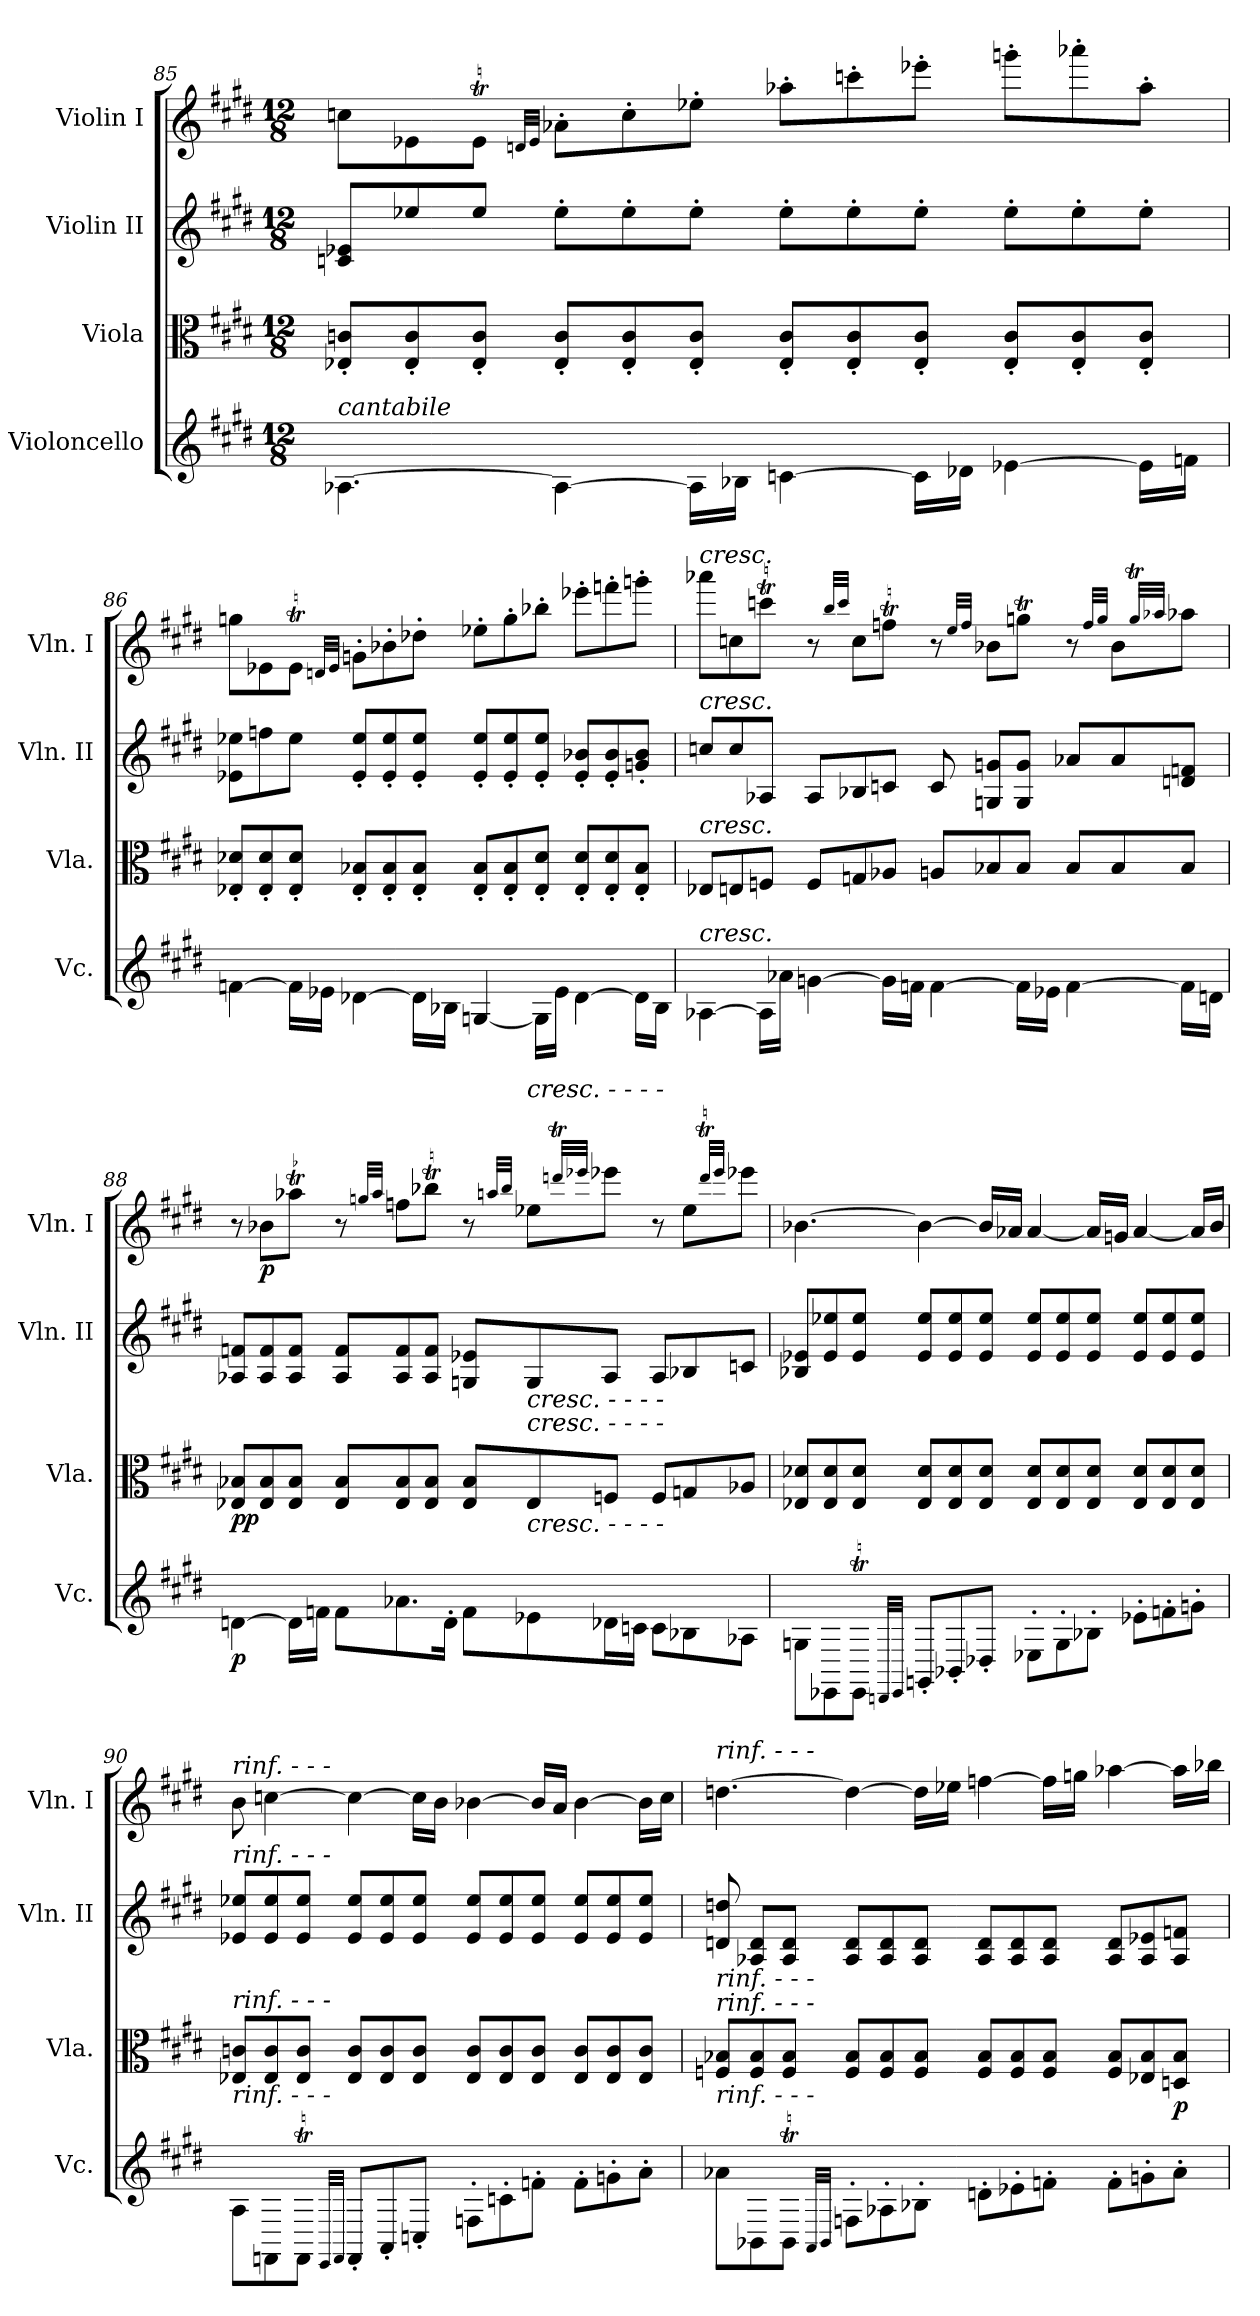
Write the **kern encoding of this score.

**kern	**dynam	**kern	**dynam	**kern	**kern	**dynam
*part4	*part4	*part3	*part3	*part2	*part1	*part1
*staff4	*staff4	*staff3	*staff3	*staff2	*staff1	*staff1
*I"Violoncello	*	*I"Viola	*	*I"Violin II	*I"Violin I	*
*I'Vc.	*	*I'Vla.	*	*I'Vln. II	*I'Vln. I	*
!!LO:PB:g=z
*clefG2	*	*clefC3	*	*clefG2	*clefG2	*
*k[f#c#g#d#]	*	*k[f#c#g#d#]	*	*k[f#c#g#d#]	*k[f#c#g#d#]	*
*E:	*	*E:	*	*E:	*E:	*
*M12/8	*	*M12/8	*	*M12/8	*M12/8	*
=85	=85	=85	=85	=85	=85	=85
!LO:TX:a:i:t=cantabile	!	!	!	!	!	!
[4.A-X\	.	8E-X/' 8cn/'L	.	8cn/ 8e-X/L	8ccn\L	.
.	.	8E-/' 8c/'	.	8ee-X/	8e-X\	.
.	.	8E-/' 8c/'J	.	8ee-/J	8e-T\J	.
.	.	.	.	.	32qdn/LLL	.
.	.	.	.	.	32qe-/JJJ	.
4A-\_	.	8E-/' 8c/'L	.	8ee-'\L	8a-X'\L	.
.	.	8E-/' 8c/'	.	8ee-'\	8cc'\	.
16A-\LL]	.	8E-/' 8c/'J	.	8ee-'\J	8ee-X'\J	.
16B-X\JJ	.	.	.	.	.	.
[4cn\	.	8E-/' 8c/'L	.	8ee-'\L	8aa-X'\L	.
.	.	8E-/' 8c/'	.	8ee-'\	8cccn'\	.
16c\LL]	.	8E-/' 8c/'J	.	8ee-'\J	8eee-X'\J	.
16d-X\JJ	.	.	.	.	.	.
[4e-X\	.	8E-/' 8c/'L	.	8ee-'\L	8gggn'\L	.
.	.	8E-/' 8c/'	.	8ee-'\	8aaa-X'\	.
16e-\LL]	.	8E-/' 8c/'J	.	8ee-'\J	8aa-'\J	.
16fn\JJ	.	.	.	.	.	.
!!LO:LB:g=z
=86	=86	=86	=86	=86	=86	=86
[4fn\	.	8E-X/' 8d-X/'L	.	8e-X\ 8ee-X\L	8ggn\L	.
.	.	8E-/' 8d-/'	.	8ffn\	8e-X\	.
16f\LL]	.	8E-/' 8d-/'J	.	8ee-\J	8e-T\J	.
16e-X\JJ	.	.	.	.	.	.
.	.	.	.	.	32qdn/LLL	.
.	.	.	.	.	32qe-/JJJ	.
[4d-X\	.	8E-/' 8B-X/'L	.	8e-/' 8ee-/'L	8gn'\L	.
.	.	8E-/' 8B-/'	.	8e-/' 8ee-/'	8b-X'\	.
16d-\LL]	.	8E-/' 8B-/'J	.	8e-/' 8ee-/'J	8dd-X'\J	.
16B-X\JJ	.	.	.	.	.	.
[4Gn/	.	8E-/' 8B-/'L	.	8e-/' 8ee-/'L	8ee-X'\L	.
.	.	8E-/' 8B-/'	.	8e-/' 8ee-/'	8gg'\	.
16G\LL]	.	8E-/' 8d-/'J	.	8e-/' 8ee-/'J	8bb-X'\J	.
16e-\JJ	.	.	.	.	.	.
[4d-\	.	8E-/' 8d-/'L	.	8e-/' 8b-X/'L	8eee-X'\L	.
.	.	8E-/' 8d-/'	.	8e-/' 8b-/'	8fffn'\	.
16d-\LL]	.	8E-/' 8B-/'J	.	8gn/' 8b-/'J	8gggn'\J	.
16B-\JJ	.	.	.	.	.	.
!!LO:LB:g=z
=87	=87	=87	=87	=87	=87	=87
!	!	!	!	!	!LO:TX:a:i:t=cresc.	!
!	!	!	!	!LO:TX:a:i:t=cresc.	!	!
!	!	!LO:TX:a:i:t=cresc.	!	!	!	!
!LO:TX:a:i:t=cresc.	!	!	!	!	!	!
[4A-X\	.	8E-X/L	.	8ccn/L	8aaa-X\L	.
.	.	8En/	.	8cc/	8ccn\	.
16A-\LL]	.	8Fn/J	.	8A-X/J	8cccnT\J	.
16a-X\JJ	.	.	.	.	.	.
[4gn\	.	8F/L	.	8A-/L	8r	.
.	.	.	.	.	32qbb/LLL	.
.	.	.	.	.	32qccc/JJJ	.
.	.	8Gn/	.	8B-X/	8cc\L	.
16g\LL]	.	8A-X/J	.	8cn/J	8ffnT\J	.
16fn\JJ	.	.	.	.	.	.
[4f\	.	8An/L	.	8c/	8r	.
.	.	.	.	.	32qee/LLL	.
.	.	.	.	.	32qff/JJJ	.
.	.	8B-X/	.	8Gn/ 8gn/L	8b-X\L	.
16f\LL]	.	8B-/J	.	8G/ 8g/J	8ggnT\J	.
16e-X\JJ	.	.	.	.	.	.
[4f\	.	8B-/L	.	8a-X/L	8r	.
.	.	.	.	.	32qff/LLL	.
.	.	.	.	.	32qgg/JJJ	.
.	.	8B-/	.	8a-/	8b-\L	.
.	.	.	.	.	32qggT/LLL	.
.	.	.	.	.	32qaa-X/JJJ	.
16f\LL]	.	8B-/J	.	8dn/ 8fn/J	8aa-\J	.
16dn\JJ	.	.	.	.	.	.
!!LO:PB:g=z
=88	=88	=88	=88	=88	=88	=88
!	!LO:DY:b	!	!LO:DY:b	!	!	!
!	!	!	!LO:DY:n=1:b	!	!	!
[4dn\	p	8E-X/ 8B-X/L	p p	8A-X/ 8fn/L	8r	.
!	!	!	!	!	!	!LO:DY:b
.	.	8E-/ 8B-/	.	8A-/ 8f/	8b-X\L	p
16d\LL]	.	8E-/ 8B-/J	.	8A-/ 8f/J	8aa-XT\J	.
16fn\JJ	.	.	.	.	.	.
8f\L	.	8E-/ 8B-/L	.	8A-/ 8f/L	8r	.
.	.	.	.	.	32qggn/LLL	.
.	.	.	.	.	32qaa-/JJJ	.
8.a-X\	.	8E-/ 8B-/	.	8A-/ 8f/	8ffn\L	.
.	.	8E-/ 8B-/J	.	8A-/ 8f/J	8bb-XT\J	.
16d'\Jk	.	.	.	.	.	.
8f\L	.	8E-/ 8B-/L	.	8Gn/ 8e-X/L	8r	.
.	.	.	.	.	32qaan/LLL	.
.	.	.	.	.	32qbb-/JJJ	.
!	!	!	!	!	!LO:TX:a:i:t=cresc.          -                     -                -               -	!
!	!	!LO:TX:a:i:t=cresc.          -                     -                -               -	!	!	!	!
!	!	!LO:TX:a:i:t=cresc.          -                     -                -               -	!	!	!	!
!LO:TX:a:i:t=cresc.          -                     -                -               -	!	!	!	!	!	!
8e-X\	.	8E-/	.	8G/	8ee-X\L	.
.	.	.	.	.	32qdddnT/LLL	.
.	.	.	.	.	32qeee-X/JJJ	.
16d-X\L	.	8Fn/J	.	8A-/J	8eee-\J	.
16cn\JJ	.	.	.	.	.	.
8c\L	.	8F/L	.	8A-/L	8r	.
8B-X\	.	8Gn/	.	8B-X/	8ee-\L	.
.	.	.	.	.	32qdddT/LLL	.
.	.	.	.	.	32qeee-/JJJ	.
8A-X\J	.	8A-X/J	.	8cn/J	8eee-\J	.
!!LO:LB:g=z
=89	=89	=89	=89	=89	=89	=89
8Gn\L	.	8E-X/ 8d-X/L	.	8B-X/ 8e-X/L	[4.b-X\	.
8EE-X\	.	8E-/ 8d-/	.	8e-/ 8ee-X/	.	.
8EE-T\J	.	8E-/ 8d-/J	.	8e-/ 8ee-/J	.	.
32qDDn/LLL	.	.	.	.	.	.
32qEE-/JJJ	.	.	.	.	.	.
8GGn'/L	.	8E-/ 8d-/L	.	8e-/ 8ee-/L	4b-\_	.
8BB-X'/	.	8E-/ 8d-/	.	8e-/ 8ee-/	.	.
8D-X'/J	.	8E-/ 8d-/J	.	8e-/ 8ee-/J	16b-/LL]	.
.	.	.	.	.	16a-X/JJ	.
8E-X'\L	.	8E-/ 8d-/L	.	8e-/ 8ee-/L	[4a-/	.
8G'\	.	8E-/ 8d-/	.	8e-/ 8ee-/	.	.
8B-X'\J	.	8E-/ 8d-/J	.	8e-/ 8ee-/J	16a-/LL]	.
.	.	.	.	.	16gn/JJ	.
8e-X'\L	.	8E-/ 8d-/L	.	8e-/ 8ee-/L	[4a-/	.
8fn'\	.	8E-/ 8d-/	.	8e-/ 8ee-/	.	.
8gn'\J	.	8E-/ 8d-/J	.	8e-/ 8ee-/J	16a-/LL]	.
.	.	.	.	.	16b-/JJ	.
!!LO:LB:g=z
=90	=90	=90	=90	=90	=90	=90
!	!	!	!	!	!LO:TX:a:i:t=rinf.    -              -              -	!
!	!	!	!	!LO:TX:a:i:t=rinf.    -              -              -	!	!
!	!	!LO:TX:a:i:t=rinf.    -              -              -	!	!	!	!
!LO:TX:a:i:t=rinf.    -              -              -	!	!	!	!	!	!
8A\L	.	8E-X/ 8cn/L	.	8e-X/ 8ee-X/L	8b\	.
8FFn\	.	8E-/ 8c/	.	8e-/ 8ee-/	[4ccn\	.
8FFT\J	.	8E-/ 8c/J	.	8e-/ 8ee-/J	.	.
32qEE/LLL	.	.	.	.	.	.
32qFF/JJJ	.	.	.	.	.	.
8FF'/L	.	8E-/ 8c/L	.	8e-/ 8ee-/L	4cc\_	.
8AA'/	.	8E-/ 8c/	.	8e-/ 8ee-/	.	.
8Cn'/J	.	8E-/ 8c/J	.	8e-/ 8ee-/J	16cc\LL]	.
.	.	.	.	.	16b\JJ	.
8Fn'\L	.	8E-/ 8c/L	.	8e-/ 8ee-/L	[4b-X\	.
8cn'\	.	8E-/ 8c/	.	8e-/ 8ee-/	.	.
8fn'\J	.	8E-/ 8c/J	.	8e-/ 8ee-/J	16b-/LL]	.
.	.	.	.	.	16a/JJ	.
8f'\L	.	8E-/ 8c/L	.	8e-/ 8ee-/L	[4b-\	.
8gn'\	.	8E-/ 8c/	.	8e-/ 8ee-/	.	.
8a'\J	.	8E-/ 8c/J	.	8e-/ 8ee-/J	16b-\LL]	.
.	.	.	.	.	16cc\JJ	.
!!LO:PB:g=z
=91	=91	=91	=91	=91	=91	=91
!	!	!	!	!	!LO:TX:a:i:t=rinf.      -              -            -	!
!	!	!LO:TX:a:i:t=rinf.      -              -            -	!	!	!	!
!	!	!LO:TX:a:i:t=rinf.      -              -            -	!	!	!	!
!LO:TX:a:i:t=rinf.      -              -            -	!	!	!	!	!	!
8a-X\L	.	8Fn/ 8B-X/L	.	8dn/ 8ddn/	[4.ddn\	.
8BB-X\	.	8F/ 8B-/	.	8A-X/ 8d/L	.	.
8BB-T\J	.	8F/ 8B-/J	.	8A-/ 8d/J	.	.
32qAA/LLL	.	.	.	.	.	.
32qBB-/JJJ	.	.	.	.	.	.
8Fn'\L	.	8F/ 8B-/L	.	8A-/ 8d/L	4dd\_	.
8A-X'\	.	8F/ 8B-/	.	8A-/ 8d/	.	.
8B-X'\J	.	8F/ 8B-/J	.	8A-/ 8d/J	16dd\LL]	.
.	.	.	.	.	16ee-X\JJ	.
8dn'\L	.	8F/ 8B-/L	.	8A-/ 8d/L	[4ffn\	.
8e-X'\	.	8F/ 8B-/	.	8A-/ 8d/	.	.
8fn'\J	.	8F/ 8B-/J	.	8A-/ 8d/J	16ff\LL]	.
.	.	.	.	.	16ggn\JJ	.
8f'\L	.	8F/ 8B-/L	.	8A-/ 8d/L	[4aa-X\	.
8gn'\	.	8E-X/ 8B-/	.	8A-/ 8e-X/	.	.
!	!	!	!LO:DY:b	!	!	!
8a-'\J	.	8Dn/ 8B-/J	p	8A-/ 8fn/J	16aa-\LL]	.
.	.	.	.	.	16bb-X\JJ	.
=	=	=	=	=	=	=
*-	*-	*-	*-	*-	*-	*-
